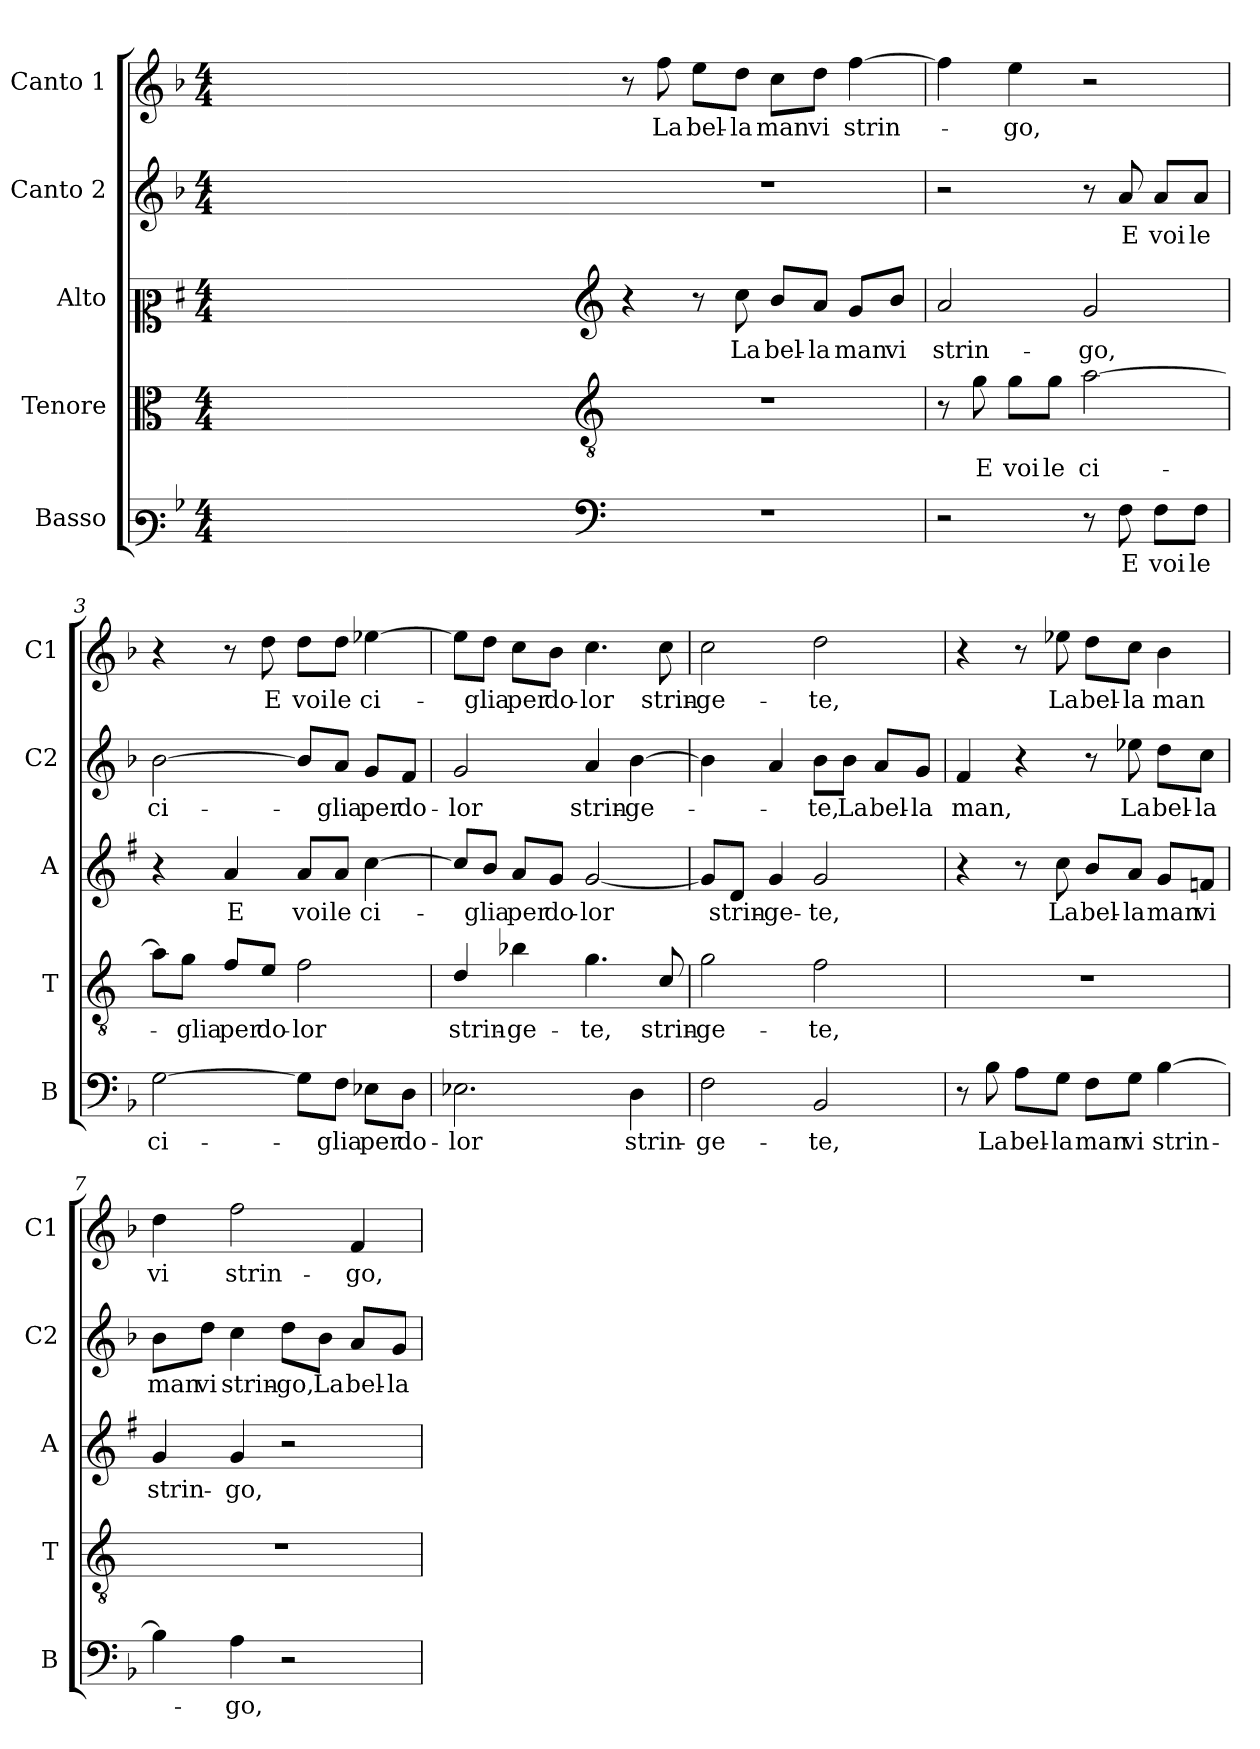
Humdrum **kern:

**kern	**text	**kern	**text	**kern	**text	**kern	**text	**kern	**text
*part5	*part5	*part4	*part4	*part3	*part3	*part2	*part2	*part1	*part1
*staff5	*staff5	*staff4	*staff4	*staff3	*staff3	*staff2	*staff2	*staff1	*staff1
*I"Basso	*	*I"Tenore	*	*I"Alto	*	*I"Canto 2	*	*I"Canto 1	*
*I'B	*	*I'T	*	*I'A	*	*I'C2	*	*I'C1	*
*clefF3	*	*clefC3	*	*clefC2	*	*clefG2	*	*clefG2	*
*	*	*ITrd4c7	*	*ITrd1c2	*	*	*	*	*
*k[b-]	*	*k[b-]	*	*k[b-]	*	*k[b-]	*	*k[b-]	*
*F:	*	*F:	*	*F:	*	*F:	*	*F:	*
*M4/4	*	*M4/4	*	*M4/4	*	*M4/4	*	*M4/4	*
=	=	=	=	=	=	=	=	=	=
1ryy	.	1ryy	.	1ryy	.	1ryy	.	1ryy	.
=1X-	=1X-	=1X-	=1X-	=1X-	=1X-	=1X-	=1X-	=1X-	=1X-
4ryy	.	4ryy	.	4ryy	.	4ryy	.	4ryy	.
4ryy	.	4ryy	.	4ryy	.	4ryy	.	4ryy	.
4ryy	.	4ryy	.	4ryy	.	4ryy	.	4ryy	.
4ryy	.	4ryy	.	4ryy	.	4ryy	.	4ryy	.
=1-	=1-	=1-	=1-	=1-	=1-	=1-	=1-	=1-	=1-
*clefF4	*	*clefGv2	*	*clefG2	*	*	*	*	*
1r	.	1r	.	4r	.	1r	.	8r	.
!	!	!	!	!	!	!	!	!	!LO:LY:b
.	.	.	.	.	.	.	.	8ff\	La
!	!	!	!	!	!	!	!	!	!LO:LY:b
.	.	.	.	8r	.	.	.	8ee\L	bel-
!	!	!	!	!	!LO:LY:b	!	!	!	!LO:LY:b
.	.	.	.	8b-\	La	.	.	8dd\J	-la
!	!	!	!	!	!LO:LY:b	!	!	!	!LO:LY:b
.	.	.	.	8a/L	bel-	.	.	8cc\L	man
!	!	!	!	!	!LO:LY:b	!	!	!	!LO:LY:b
.	.	.	.	8g/J	-la	.	.	8dd\J	vi
!	!	!	!	!	!LO:LY:b	!	!	!	!LO:LY:b
.	.	.	.	8f/L	man	.	.	[4ff\	strin-
!	!	!	!	!	!LO:LY:b	!	!	!	!
.	.	.	.	8a/J	vi	.	.	.	.
=2	=2	=2	=2	=2	=2	=2	=2	=2	=2
!	!	!	!	!	!LO:LY:b	!	!	!	!
2r	.	8r	.	2g/	strin-	2r	.	4ff\]	.
!	!	!	!LO:LY:b	!	!	!	!	!	!
.	.	8c\	E	.	.	.	.	.	.
!	!	!	!LO:LY:b	!	!	!	!	!	!LO:LY:b
.	.	8c\L	voi	.	.	.	.	4ee\	-go,
!	!	!	!LO:LY:b	!	!	!	!	!	!
.	.	8c\J	le	.	.	.	.	.	.
!	!	!	!LO:LY:b	!	!LO:LY:b	!	!	!	!
8r	.	[2d\	ci-	2f/	-go,	8r	.	2r	.
!	!LO:LY:b	!	!	!	!	!	!LO:LY:b	!	!
8F\	E	.	.	.	.	8a/	E	.	.
!	!LO:LY:b	!	!	!	!	!	!LO:LY:b	!	!
8F\L	voi	.	.	.	.	8a/L	voi	.	.
!	!LO:LY:b	!	!	!	!	!	!LO:LY:b	!	!
8F\J	le	.	.	.	.	8a/J	le	.	.
=3	=3	=3	=3	=3	=3	=3	=3	=3	=3
!	!LO:LY:b	!	!	!	!	!	!LO:LY:b	!	!
[2G\	ci-	8d\L]	.	4r	.	[2b-\	ci-	4r	.
!	!	!	!LO:LY:b	!	!	!	!	!	!
.	.	8c\J	-glia	.	.	.	.	.	.
!	!	!	!LO:LY:b	!	!LO:LY:b	!	!	!	!
.	.	8B-/L	per	4g/	E	.	.	8r	.
!	!	!	!LO:LY:b	!	!	!	!	!	!LO:LY:b
.	.	8A/J	do-	.	.	.	.	8dd\	E
!	!	!	!LO:LY:b	!	!LO:LY:b	!	!	!	!LO:LY:b
8G\L]	.	2B-\	-lor	8g/L	voi	8b-/L]	.	8dd\L	voi
!	!LO:LY:b	!	!	!	!LO:LY:b	!	!LO:LY:b	!	!LO:LY:b
8F\J	-glia	.	.	8g/J	le	8a/J	-glia	8dd\J	le
!	!LO:LY:b	!	!	!	!LO:LY:b	!	!LO:LY:b	!	!LO:LY:b
8E-X\L	per	.	.	[4b-\	ci-	8g/L	per	[4ee-X\	ci-
!	!LO:LY:b	!	!	!	!	!	!LO:LY:b	!	!
8D\J	do-	.	.	.	.	8f/J	do-	.	.
!!LO:LB:g=z
=4	=4	=4	=4	=4	=4	=4	=4	=4	=4
!	!LO:LY:b	!	!LO:LY:b	!	!	!	!LO:LY:b	!	!
2.E-X\	-lor	4G/	strin-	8b-/L]	.	2g/	-lor	8ee-\L]	.
!	!	!	!	!	!LO:LY:b	!	!	!	!LO:LY:b
.	.	.	.	8a/J	-glia	.	.	8dd\J	-glia
!	!	!	!LO:LY:b	!	!LO:LY:b	!	!	!	!LO:LY:b
.	.	4e-X\	-ge-	8g/L	per	.	.	8cc\L	per
!	!	!	!	!	!LO:LY:b	!	!	!	!LO:LY:b
.	.	.	.	8f/J	do-	.	.	8b-\J	do-
!	!	!	!LO:LY:b	!	!LO:LY:b	!	!LO:LY:b	!	!LO:LY:b
.	.	4.c\	-te,	[2f/	-lor	4a/	strin-	4.cc\	-lor
!	!LO:LY:b	!	!	!	!	!	!LO:LY:b	!	!
4D\	strin-	.	.	.	.	[4b-\	-ge-	.	.
!	!	!	!LO:LY:b	!	!	!	!	!	!LO:LY:b
.	.	8F/	strin-	.	.	.	.	8cc\	strin-
=5	=5	=5	=5	=5	=5	=5	=5	=5	=5
!	!LO:LY:b	!	!LO:LY:b	!	!	!	!	!	!LO:LY:b
2F\	-ge-	2c\	-ge-	8f/L]	.	4b-\]	.	2cc\	-ge-
!	!	!	!	!	!LO:LY:b	!	!	!	!
.	.	.	.	8c/J	strin-	.	.	.	.
!	!	!	!	!	!LO:LY:b	!	!	!	!
.	.	.	.	4f/	-ge-	4a/	.	.	.
!	!LO:LY:b	!	!LO:LY:b	!	!LO:LY:b	!	!LO:LY:b	!	!LO:LY:b
2BB-/	-te,	2B-\	-te,	2f/	-te,	8b-\L	-te,	2dd\	-te,
!	!	!	!	!	!	!	!LO:LY:b	!	!
.	.	.	.	.	.	8b-\J	La	.	.
!	!	!	!	!	!	!	!LO:LY:b	!	!
.	.	.	.	.	.	8a/L	bel-	.	.
!	!	!	!	!	!	!	!LO:LY:b	!	!
.	.	.	.	.	.	8g/J	-la	.	.
=6	=6	=6	=6	=6	=6	=6	=6	=6	=6
!	!	!	!	!	!	!	!LO:LY:b	!	!
8r	.	1r	.	4r	.	4f/	man,	4r	.
!	!LO:LY:b	!	!	!	!	!	!	!	!
8B-\	La	.	.	.	.	.	.	.	.
!	!LO:LY:b	!	!	!	!	!	!	!	!
8A\L	bel-	.	.	8r	.	4r	.	8r	.
!	!LO:LY:b	!	!	!	!LO:LY:b	!	!	!	!LO:LY:b
8G\J	-la	.	.	8b-\	La	.	.	8ee-X\	La
!	!LO:LY:b	!	!	!	!LO:LY:b	!	!	!	!LO:LY:b
8F\L	man	.	.	8a/L	bel-	8r	.	8dd\L	bel-
!	!LO:LY:b	!	!	!	!LO:LY:b	!	!LO:LY:b	!	!LO:LY:b
8G\J	vi	.	.	8g/J	-la	8ee-X\	La	8cc\J	-la
!	!LO:LY:b	!	!	!	!LO:LY:b	!	!LO:LY:b	!	!LO:LY:b
[4B-\	strin-	.	.	8f/L	man	8dd\L	bel-	4b-\	man
!	!	!	!	!	!LO:LY:b	!	!LO:LY:b	!	!
.	.	.	.	8e-X/J	vi	8cc\J	-la	.	.
=7	=7	=7	=7	=7	=7	=7	=7	=7	=7
!	!	!	!	!	!LO:LY:b	!	!LO:LY:b	!	!LO:LY:b
4B-\]	.	1r	.	4f/	strin-	8b-\L	man	4dd\	vi
!	!	!	!	!	!	!	!LO:LY:b	!	!
.	.	.	.	.	.	8dd\J	vi	.	.
!	!LO:LY:b	!	!	!	!LO:LY:b	!	!LO:LY:b	!	!LO:LY:b
4A\	-go,	.	.	4f/	-go,	4cc\	strin-	2ff\	strin-
!	!	!	!	!	!	!	!LO:LY:b	!	!
2r	.	.	.	2r	.	8dd\L	-go,	.	.
!	!	!	!	!	!	!	!LO:LY:b	!	!
.	.	.	.	.	.	8b-\J	La	.	.
!	!	!	!	!	!	!	!LO:LY:b	!	!LO:LY:b
.	.	.	.	.	.	8a/L	bel-	4f/	-go,
!	!	!	!	!	!	!	!LO:LY:b	!	!
.	.	.	.	.	.	8g/J	-la	.	.
=	=	=	=	=	=	=	=	=	=
*-	*-	*-	*-	*-	*-	*-	*-	*-	*-
